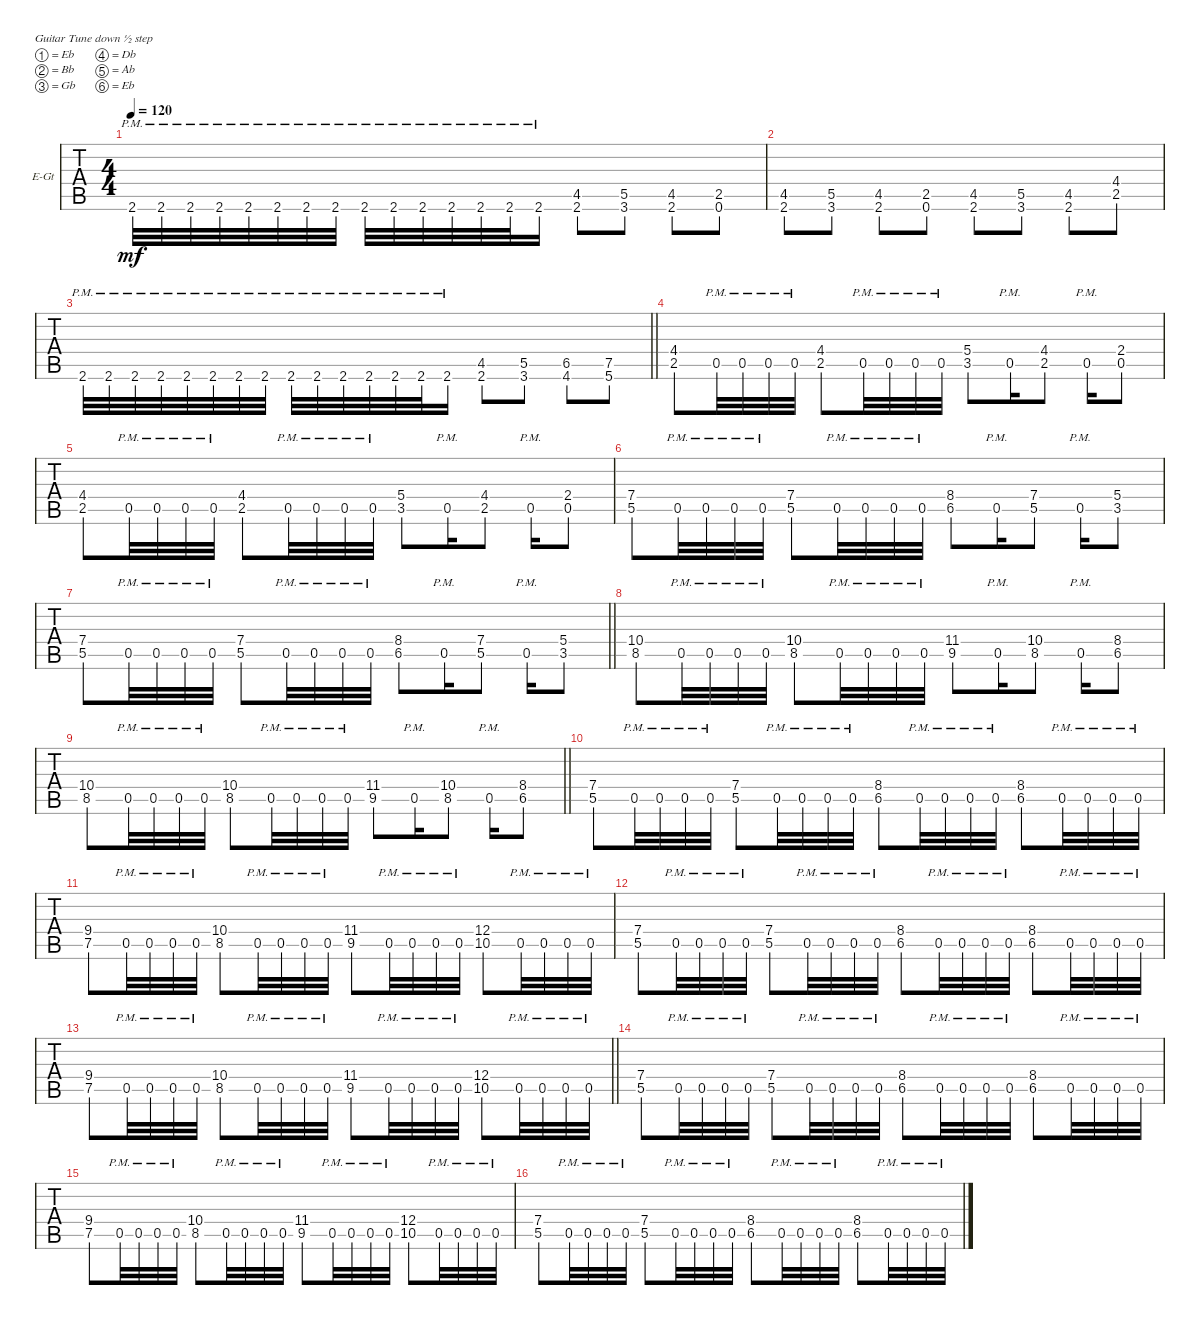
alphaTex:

\defaultSystemsLayout 4
\bracketExtendMode groupsimilarinstruments
\firstSystemTrackNameOrientation horizontal
\otherSystemsTrackNameOrientation horizontal
\track ("Electric Guitar" "E-Gt") {instrument distortionguitar}
\staff {tabs}
\tuning (Eb4 Bb3 Gb3 Db3 Ab2 Eb2)
\ts (4 4)
\tempo 120
\clef g2
\ks c
2.6{pm}.32{dy mf} 2.6{pm}.32 2.6{pm}.32 2.6{pm}.32 2.6{pm}.32 2.6{pm}.32 2.6{pm}.32 2.6{pm}.32 2.6{pm}.32 2.6{pm}.32 2.6{pm}.32 2.6{pm}.32 2.6{pm}.32 2.6{pm}.32 2.6{pm}.16 (4.5 2.6).8 (5.5 3.6).8 (4.5 2.6).8 (2.5 0.6).8 |
(4.5 2.6).8 (5.5 3.6).8 (4.5 2.6).8 (2.5 0.6).8 (4.5 2.6).8 (5.5 3.6).8 (4.5 2.6).8 (4.4 2.5).8 |
\barLineRight lightlight
2.6{pm}.32 2.6{pm}.32 2.6{pm}.32 2.6{pm}.32 2.6{pm}.32 2.6{pm}.32 2.6{pm}.32 2.6{pm}.32 2.6{pm}.32 2.6{pm}.32 2.6{pm}.32 2.6{pm}.32 2.6{pm}.32 2.6{pm}.32 2.6{pm}.16 (4.5 2.6).8 (5.5 3.6).8 (6.5 4.6).8 (7.5 5.6).8 |
(4.4 2.5).8 0.5{pm}.32 0.5{pm}.32 0.5{pm}.32 0.5{pm}.32 (4.4 2.5).8 0.5{pm}.32 0.5{pm}.32 0.5{pm}.32 0.5{pm}.32 (5.4 3.5).8 0.5{pm}.16 (4.4 2.5).8 0.5{pm}.16 (2.4 0.5).8 |
(4.4 2.5).8 0.5{pm}.32 0.5{pm}.32 0.5{pm}.32 0.5{pm}.32 (4.4 2.5).8 0.5{pm}.32 0.5{pm}.32 0.5{pm}.32 0.5{pm}.32 (5.4 3.5).8 0.5{pm}.16 (4.4 2.5).8 0.5{pm}.16 (2.4 0.5).8 |
(7.4 5.5).8 0.5{pm}.32 0.5{pm}.32 0.5{pm}.32 0.5{pm}.32 (7.4 5.5).8 0.5{pm}.32 0.5{pm}.32 0.5{pm}.32 0.5{pm}.32 (8.4 6.5).8 0.5{pm}.16 (7.4 5.5).8 0.5{pm}.16 (5.4 3.5).8 |
\barLineRight lightlight
(7.4 5.5).8 0.5{pm}.32 0.5{pm}.32 0.5{pm}.32 0.5{pm}.32 (7.4 5.5).8 0.5{pm}.32 0.5{pm}.32 0.5{pm}.32 0.5{pm}.32 (8.4 6.5).8 0.5{pm}.16 (7.4 5.5).8 0.5{pm}.16 (5.4 3.5).8 |
(10.4 8.5).8 0.5{pm}.32 0.5{pm}.32 0.5{pm}.32 0.5{pm}.32 (10.4 8.5).8 0.5{pm}.32 0.5{pm}.32 0.5{pm}.32 0.5{pm}.32 (11.4 9.5).8 0.5{pm}.16 (10.4 8.5).8 0.5{pm}.16 (8.4 6.5).8 |
\barLineRight lightlight
(10.4 8.5).8 0.5{pm}.32 0.5{pm}.32 0.5{pm}.32 0.5{pm}.32 (10.4 8.5).8 0.5{pm}.32 0.5{pm}.32 0.5{pm}.32 0.5{pm}.32 (11.4 9.5).8 0.5{pm}.16 (10.4 8.5).8 0.5{pm}.16 (8.4 6.5).8 |
(7.4 5.5).8 0.5{pm}.32 0.5{pm}.32 0.5{pm}.32 0.5{pm}.32 (7.4 5.5).8 0.5{pm}.32 0.5{pm}.32 0.5{pm}.32 0.5{pm}.32 (8.4 6.5).8 0.5{pm}.32 0.5{pm}.32 0.5{pm}.32 0.5{pm}.32 (8.4 6.5).8 0.5{pm}.32 0.5{pm}.32 0.5{pm}.32 0.5{pm}.32 |
(9.4 7.5).8 0.5{pm}.32 0.5{pm}.32 0.5{pm}.32 0.5{pm}.32 (10.4 8.5).8 0.5{pm}.32 0.5{pm}.32 0.5{pm}.32 0.5{pm}.32 (11.4 9.5).8 0.5{pm}.32 0.5{pm}.32 0.5{pm}.32 0.5{pm}.32 (12.4 10.5).8 0.5{pm}.32 0.5{pm}.32 0.5{pm}.32 0.5{pm}.32 |
(7.4 5.5).8 0.5{pm}.32 0.5{pm}.32 0.5{pm}.32 0.5{pm}.32 (7.4 5.5).8 0.5{pm}.32 0.5{pm}.32 0.5{pm}.32 0.5{pm}.32 (8.4 6.5).8 0.5{pm}.32 0.5{pm}.32 0.5{pm}.32 0.5{pm}.32 (8.4 6.5).8 0.5{pm}.32 0.5{pm}.32 0.5{pm}.32 0.5{pm}.32 |
\barLineRight lightlight
(9.4 7.5).8 0.5{pm}.32 0.5{pm}.32 0.5{pm}.32 0.5{pm}.32 (10.4 8.5).8 0.5{pm}.32 0.5{pm}.32 0.5{pm}.32 0.5{pm}.32 (11.4 9.5).8 0.5{pm}.32 0.5{pm}.32 0.5{pm}.32 0.5{pm}.32 (12.4 10.5).8 0.5{pm}.32 0.5{pm}.32 0.5{pm}.32 0.5{pm}.32 |
(7.4 5.5).8 0.5{pm}.32 0.5{pm}.32 0.5{pm}.32 0.5{pm}.32 (7.4 5.5).8 0.5{pm}.32 0.5{pm}.32 0.5{pm}.32 0.5{pm}.32 (8.4 6.5).8 0.5{pm}.32 0.5{pm}.32 0.5{pm}.32 0.5{pm}.32 (8.4 6.5).8 0.5{pm}.32 0.5{pm}.32 0.5{pm}.32 0.5{pm}.32 |
(9.4 7.5).8 0.5{pm}.32 0.5{pm}.32 0.5{pm}.32 0.5{pm}.32 (10.4 8.5).8 0.5{pm}.32 0.5{pm}.32 0.5{pm}.32 0.5{pm}.32 (11.4 9.5).8 0.5{pm}.32 0.5{pm}.32 0.5{pm}.32 0.5{pm}.32 (12.4 10.5).8 0.5{pm}.32 0.5{pm}.32 0.5{pm}.32 0.5{pm}.32 |
(7.4 5.5).8 0.5{pm}.32 0.5{pm}.32 0.5{pm}.32 0.5{pm}.32 (7.4 5.5).8 0.5{pm}.32 0.5{pm}.32 0.5{pm}.32 0.5{pm}.32 (8.4 6.5).8 0.5{pm}.32 0.5{pm}.32 0.5{pm}.32 0.5{pm}.32 (8.4 6.5).8 0.5{pm}.32 0.5{pm}.32 0.5{pm}.32 0.5{pm}.32
